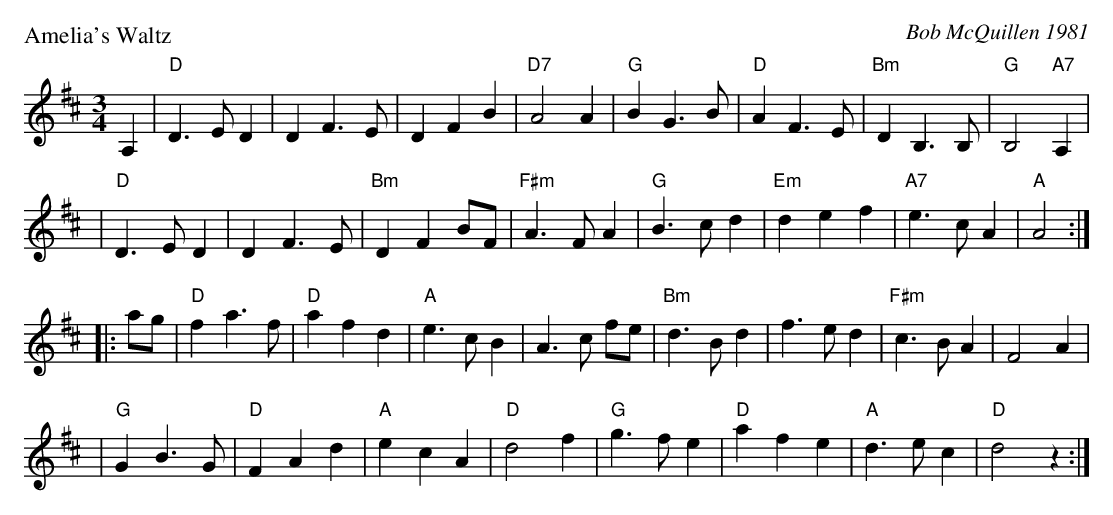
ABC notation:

X:1
P: Amelia's Waltz
C: Bob McQuillen 1981
M: 3/4
L: 1/8
K: D
A,2 \
| "D"D3 E D2 | D2 F3 E | D2 F2 B2 | "D7"A4 A2 \
| "G"B2 G3 B | "D"A2 F3 E | "Bm"D2 B,3 B, | "G"B,4 "A7"A,2 |
| "D"D3 E D2 | D2 F3 E | "Bm"D2 F2 BF | "F#m"A3 F A2 \
| "G"B3 c d2 | "Em"d2 e2 f2 | "A7"e3 c A2 | "A"A4 :|
|: ag \
| "D"f2 a3 f | "D"a2 f2 d2 | "A"e3 c B2 | A3 c fe \
| "Bm"d3 B d2 | f3 e d2 | "F#m"c3 B A2 | F4 A2 |
| "G"G2 B3 G | "D"F2 A2 d2 | "A"e2 c2 A2 | "D"d4 f2 \
| "G"g3 f e2 | "D"a2 f2 e2 | "A"d3 e c2 | "D"d4 z2 :|
